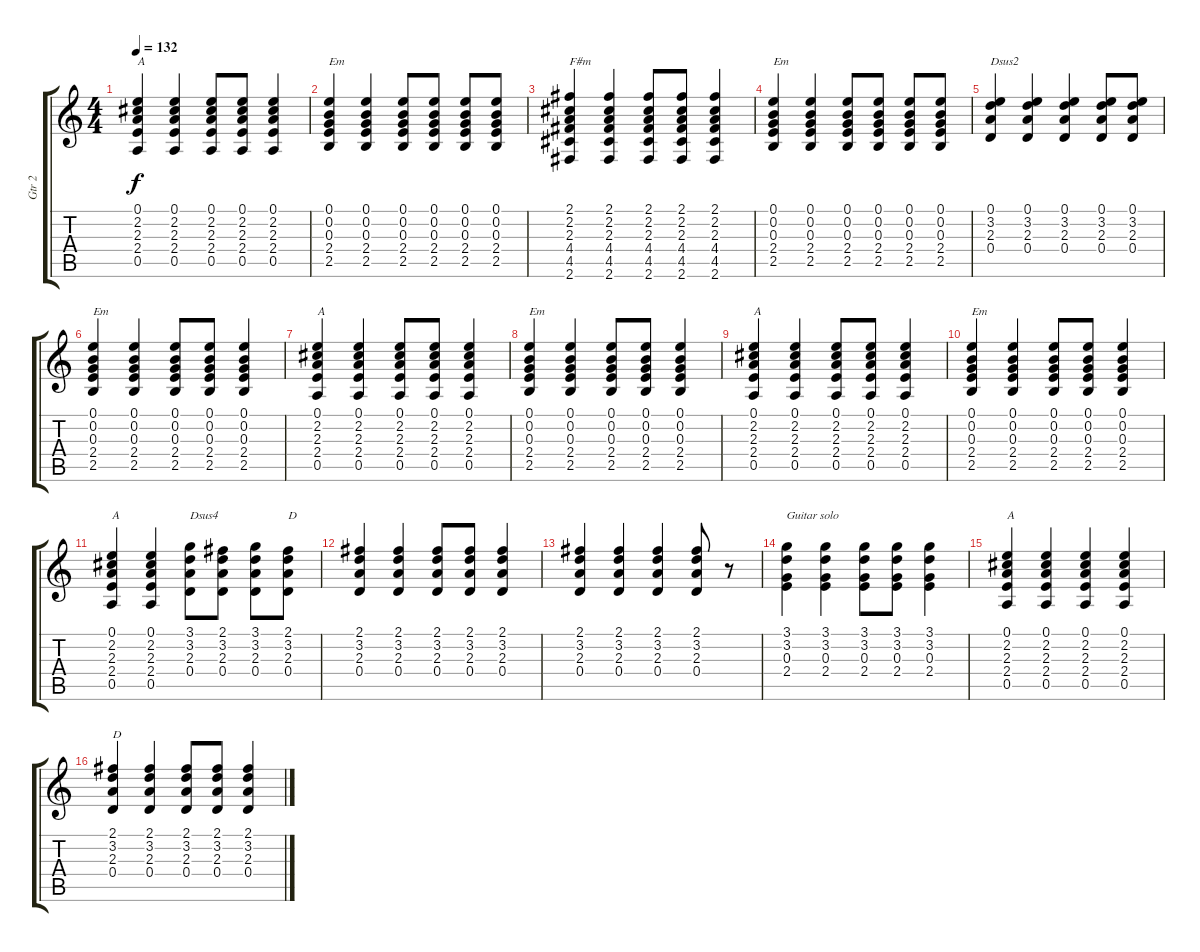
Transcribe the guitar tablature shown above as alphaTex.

\track ("Gtr 2" "Gtr 2") {instrument acousticguitarnylon}
\staff {score tabs}
\tuning (E4 B3 G3 D3 A2 E2) {hide}
\ts (4 4)
\tempo 132
\clef g2
\ks c
(0.1 2.2 2.3 2.4 0.5).4{txt "A" dy f} (0.1 2.2 2.3 2.4 0.5).4 (0.1 2.2 2.3 2.4 0.5).8 (0.1 2.2 2.3 2.4 0.5).8 (0.1 2.2 2.3 2.4 0.5).4 |
(0.1 0.2 0.3 2.4 2.5).4{txt "Em"} (0.1 0.2 0.3 2.4 2.5).4 (0.1 0.2 0.3 2.4 2.5).8 (0.1 0.2 0.3 2.4 2.5).8 (0.1 0.2 0.3 2.4 2.5).8 (0.1 0.2 0.3 2.4 2.5).8 |
(2.1 2.2 2.3 4.4 4.5 2.6).4{txt "F#m"} (2.1 2.2 2.3 4.4 4.5 2.6).4 (2.1 2.2 2.3 4.4 4.5 2.6).8 (2.1 2.2 2.3 4.4 4.5 2.6).8 (2.1 2.2 2.3 4.4 4.5 2.6).4 |
(0.1 0.2 0.3 2.4 2.5).4{txt "Em"} (0.1 0.2 0.3 2.4 2.5).4 (0.1 0.2 0.3 2.4 2.5).8 (0.1 0.2 0.3 2.4 2.5).8 (0.1 0.2 0.3 2.4 2.5).8 (0.1 0.2 0.3 2.4 2.5).8 |
(0.1 3.2 2.3 0.4).4{txt "Dsus2"} (0.1 3.2 2.3 0.4).4 (0.1 3.2 2.3 0.4).4 (0.1 3.2 2.3 0.4).8 (0.1 3.2 2.3 0.4).8 |
(0.1 0.2 0.3 2.4 2.5).4{txt "Em"} (0.1 0.2 0.3 2.4 2.5).4 (0.1 0.2 0.3 2.4 2.5).8 (0.1 0.2 0.3 2.4 2.5).8 (0.1 0.2 0.3 2.4 2.5).4 |
(0.1 2.2 2.3 2.4 0.5).4{txt "A"} (0.1 2.2 2.3 2.4 0.5).4 (0.1 2.2 2.3 2.4 0.5).8 (0.1 2.2 2.3 2.4 0.5).8 (0.1 2.2 2.3 2.4 0.5).4 |
(0.1 0.2 0.3 2.4 2.5).4{txt "Em"} (0.1 0.2 0.3 2.4 2.5).4 (0.1 0.2 0.3 2.4 2.5).8 (0.1 0.2 0.3 2.4 2.5).8 (0.1 0.2 0.3 2.4 2.5).4 |
(0.1 2.2 2.3 2.4 0.5).4{txt "A"} (0.1 2.2 2.3 2.4 0.5).4 (0.1 2.2 2.3 2.4 0.5).8 (0.1 2.2 2.3 2.4 0.5).8 (0.1 2.2 2.3 2.4 0.5).4 |
(0.1 0.2 0.3 2.4 2.5).4{txt "Em"} (0.1 0.2 0.3 2.4 2.5).4 (0.1 0.2 0.3 2.4 2.5).8 (0.1 0.2 0.3 2.4 2.5).8 (0.1 0.2 0.3 2.4 2.5).4 |
(0.1 2.2 2.3 2.4 0.5).4{txt "A"} (0.1 2.2 2.3 2.4 0.5).4 (3.1 3.2 2.3 0.4).8{txt "Dsus4"} (2.1 3.2 2.3 0.4).8 (3.1 3.2 2.3 0.4).8 (2.1 3.2 2.3 0.4).8{txt "D"} |
(2.1 3.2 2.3 0.4).4 (2.1 3.2 2.3 0.4).4 (2.1 3.2 2.3 0.4).8 (2.1 3.2 2.3 0.4).8 (2.1 3.2 2.3 0.4).4 |
(2.1 3.2 2.3 0.4).4 (2.1 3.2 2.3 0.4).4 (2.1 3.2 2.3 0.4).4 (2.1 3.2 2.3 0.4).8 r.8 |
(3.1 3.2 0.3 2.4).4{txt "Guitar solo"} (3.1 3.2 0.3 2.4).4 (3.1 3.2 0.3 2.4).8 (3.1 3.2 0.3 2.4).8 (3.1 3.2 0.3 2.4).4 |
(0.1 2.2 2.3 2.4 0.5).4{txt "A"} (0.1 2.2 2.3 2.4 0.5).4 (0.1 2.2 2.3 2.4 0.5).4 (0.1 2.2 2.3 2.4 0.5).4 |
(2.1 3.2 2.3 0.4).4{txt "D"} (2.1 3.2 2.3 0.4).4 (2.1 3.2 2.3 0.4).8 (2.1 3.2 2.3 0.4).8 (2.1 3.2 2.3 0.4).4
